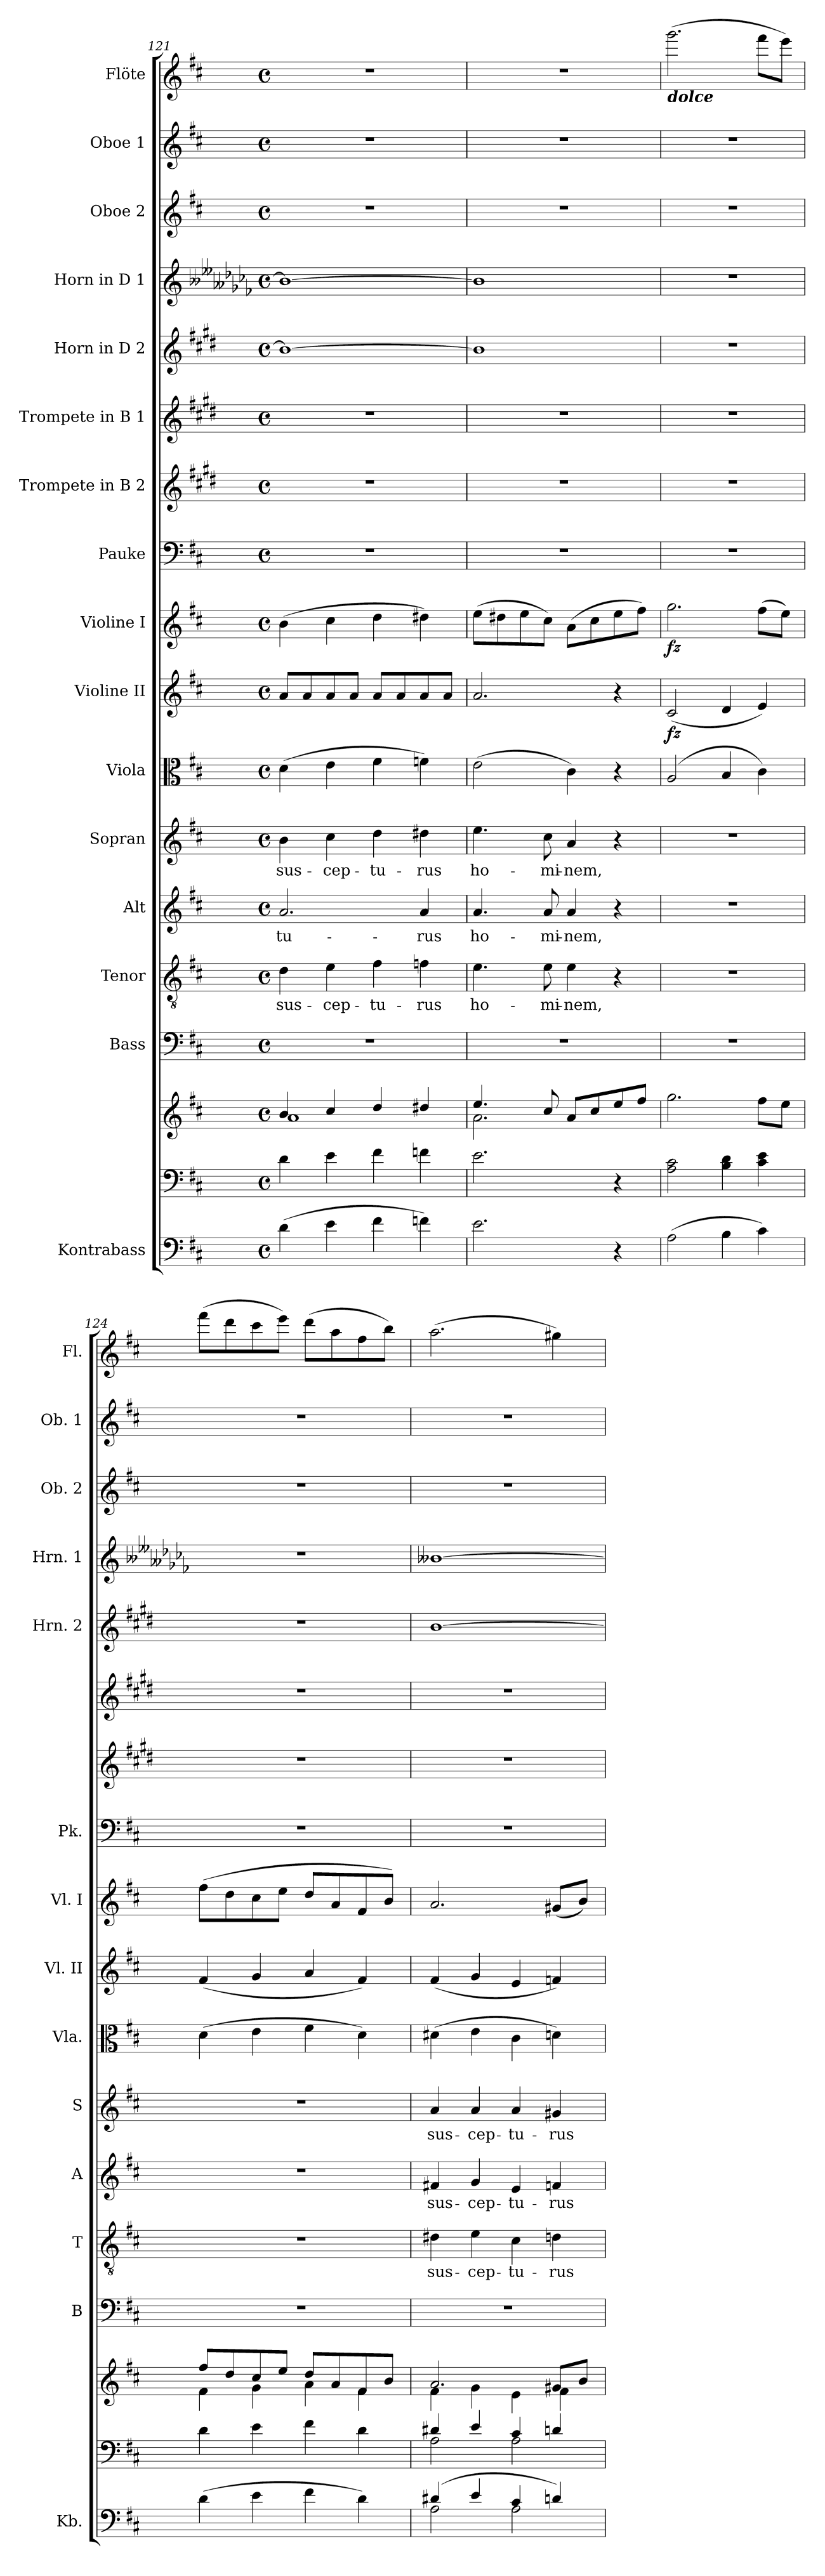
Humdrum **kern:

**kern	**kern	**kern	**kern	**kern	**text	**kern	**text	**kern	**text	**kern	**kern	**dynam	**kern	**dynam	**kern	**kern	**kern	**kern	**kern	**kern	**kern	**kern
*part17	*part16	*part16	*part15	*part14	*part14	*part13	*part13	*part12	*part12	*part11	*part10	*part10	*part9	*part9	*part8	*part7	*part6	*part5	*part4	*part3	*part2	*part1
*staff18	*staff17	*staff16	*staff15	*staff14	*staff14	*staff13	*staff13	*staff12	*staff12	*staff11	*staff10	*staff10	*staff9	*staff9	*staff8	*staff7	*staff6	*staff5	*staff4	*staff3	*staff2	*staff1
*I"Kontrabass	*	*	*I"Bass	*I"Tenor	*	*I"Alt	*	*I"Sopran	*	*I"Viola	*I"Violine II	*	*I"Violine I	*	*I"Pauke	*I"Trompete in B 2	*I"Trompete in B 1	*I"Horn in D 2	*I"Horn in D 1	*I"Oboe 2	*I"Oboe 1	*I"Flöte
*I'Kb.	*	*	*I'B	*I'T	*	*I'A	*	*I'S	*	*I'Vla.	*I'Vl. II	*	*I'Vl. I	*	*I'Pk.	*	*	*I'Hrn. 2	*I'Hrn. 1	*I'Ob. 2	*I'Ob. 1	*I'Fl.
*clefF4	*clefF4	*clefG2	*clefF4	*clefGv2	*	*clefG2	*	*clefG2	*	*clefC3	*clefG2	*	*clefG2	*	*clefF4	*clefG2	*clefG2	*clefG2	*clefG2	*clefG2	*clefG2	*clefG2
*ITrd7c12	*	*	*	*	*	*	*	*	*	*	*	*	*	*	*	*ITrd1c2	*ITrd1c2	*ITrd4c7	*ITrd-8c-12	*	*	*
*k[f#c#]	*k[f#c#]	*k[f#c#]	*k[f#c#]	*k[f#c#]	*	*k[f#c#]	*	*k[f#c#]	*	*k[f#c#]	*k[f#c#]	*	*k[f#c#]	*	*k[f#c#]	*k[f#c#]	*k[f#c#]	*k[f#c#g#]	*k[b--e--a--d-g-c-f-]	*k[f#c#]	*k[f#c#]	*k[f#c#]
*D:	*D:	*D:	*D:	*D:	*	*D:	*	*D:	*	*D:	*D:	*	*D:	*	*D:	*D:	*D:	*A:	*E--:	*D:	*D:	*D:
*M4/4	*M4/4	*M4/4	*M4/4	*M4/4	*	*M4/4	*	*M4/4	*	*M4/4	*M4/4	*	*M4/4	*	*M4/4	*M4/4	*M4/4	*M4/4	*M4/4	*M4/4	*M4/4	*M4/4
*met(c)	*met(c)	*met(c)	*met(c)	*met(c)	*	*met(c)	*	*met(c)	*	*met(c)	*met(c)	*	*met(c)	*	*met(c)	*met(c)	*met(c)	*met(c)	*met(c)	*met(c)	*met(c)	*met(c)
=121	=121	=121	=121	=121	=121	=121	=121	=121	=121	=121	=121	=121	=121	=121	=121	=121	=121	=121	=121	=121	=121	=121
*	*	*^	*	*	*	*	*	*	*	*	*	*	*	*	*	*	*	*	*	*	*	*
!	!	!	!	!	!	!LO:LY:b	!	!LO:LY:b	!	!LO:LY:b	!	!	!	!	!	!	!	!	!	!	!	!	!
(>4D\	4d\	4b/	1a	1r	4d\	sus-	2.a/	-tu-	4b\	sus-	(>4d\	8a/L	.	(>4b\	.	1r	1r	1r	1e_	1bb--_	1r	1r	1r
.	.	.	.	.	.	.	.	.	.	.	.	8a/	.	.	.	.	.	.	.	.	.	.	.
!	!	!	!	!	!	!LO:LY:b	!	!	!	!LO:LY:b	!	!	!	!	!	!	!	!	!	!	!	!	!
4E\	4e\	4cc#/	.	.	4e\	-cep-	.	.	4cc#\	-cep-	4e\	8a/	.	4cc#\	.	.	.	.	.	.	.	.	.
.	.	.	.	.	.	.	.	.	.	.	.	8a/J	.	.	.	.	.	.	.	.	.	.	.
!	!	!	!	!	!	!LO:LY:b	!	!	!	!LO:LY:b	!	!	!	!	!	!	!	!	!	!	!	!	!
4F#\	4f#\	4dd/	.	.	4f#\	-tu-	.	.	4dd\	-tu-	4f#\	8a/L	.	4dd\	.	.	.	.	.	.	.	.	.
.	.	.	.	.	.	.	.	.	.	.	.	8a/	.	.	.	.	.	.	.	.	.	.	.
!	!	!	!	!	!	!LO:LY:b	!	!LO:LY:b	!	!LO:LY:b	!	!	!	!	!	!	!	!	!	!	!	!	!
4Fn\)	4fn\	4dd#X/	.	.	4fn\	-rus	4a/	-rus	4dd#X\	-rus	4fn\)	8a/	.	4dd#X\)	.	.	.	.	.	.	.	.	.
.	.	.	.	.	.	.	.	.	.	.	.	8a/J	.	.	.	.	.	.	.	.	.	.	.
=122	=122	=122	=122	=122	=122	=122	=122	=122	=122	=122	=122	=122	=122	=122	=122	=122	=122	=122	=122	=122	=122	=122	=122
!	!	!	!	!	!	!LO:LY:b	!	!LO:LY:b	!	!LO:LY:b	!	!	!	!	!	!	!	!	!	!	!	!	!
2.E\	2.e\	4.ee/	2.a\	1r	4.e\	ho-	4.a/	ho-	4.ee\	ho-	(>2e\	2.a/	.	(>8ee\L	.	1r	1r	1r	1e]	1bb--]	1r	1r	1r
.	.	.	.	.	.	.	.	.	.	.	.	.	.	8dd#X\	.	.	.	.	.	.	.	.	.
.	.	.	.	.	.	.	.	.	.	.	.	.	.	8ee\	.	.	.	.	.	.	.	.	.
!	!	!	!	!	!	!LO:LY:b	!	!LO:LY:b	!	!LO:LY:b	!	!	!	!	!	!	!	!	!	!	!	!	!
.	.	8cc#/	.	.	8e\	-mi-	8a/	-mi-	8cc#\	-mi-	.	.	.	8cc#\J)	.	.	.	.	.	.	.	.	.
!	!	!	!	!	!	!LO:LY:b	!	!LO:LY:b	!	!LO:LY:b	!	!	!	!	!	!	!	!	!	!	!	!	!
.	.	8a/L	.	.	4e\	-nem,	4a/	-nem,	4a/	-nem,	4c#\)	.	.	(>8a\L	.	.	.	.	.	.	.	.	.
.	.	8cc#/	.	.	.	.	.	.	.	.	.	.	.	8cc#\	.	.	.	.	.	.	.	.	.
4r	4r	8ee/	4ryy	.	4r	.	4r	.	4r	.	4r	4r	.	8ee\	.	.	.	.	.	.	.	.	.
.	.	8ff#/J	.	.	.	.	.	.	.	.	.	.	.	8ff#\J)	.	.	.	.	.	.	.	.	.
*	*	*v	*v	*	*	*	*	*	*	*	*	*	*	*	*	*	*	*	*	*	*	*	*
=123	=123	=123	=123	=123	=123	=123	=123	=123	=123	=123	=123	=123	=123	=123	=123	=123	=123	=123	=123	=123	=123	=123
!	!	!	!	!	!	!	!	!	!	!	!	!	!	!	!	!	!	!	!	!	!	!LO:TX:b:Bi:t=dolce
!	!	!	!	!	!	!	!	!	!	!	!	!LO:DY:b	!	!LO:DY:b	!	!	!	!	!	!	!	!
(>2AA\	2A\ 2c#\	2.gg\	1r	1r	.	1r	.	1r	.	(<2A/	(<2c#/	fz	2.gg\	fz	1r	1r	1r	1r	1r	1r	1r	(>2.ggg\
4BB\	4B\ 4d\	.	.	.	.	.	.	.	.	4B/	4d/	.	.	.	.	.	.	.	.	.	.	.
4C#\)	4c#\ 4e\	8ff#\L	.	.	.	.	.	.	.	4c#\)	4e/)	.	(>8ff#\L	.	.	.	.	.	.	.	.	8fff#\L
.	.	8ee\J	.	.	.	.	.	.	.	.	.	.	8ee\J)	.	.	.	.	.	.	.	.	8eee\J)
=124	=124	=124	=124	=124	=124	=124	=124	=124	=124	=124	=124	=124	=124	=124	=124	=124	=124	=124	=124	=124	=124	=124
*	*	*^	*	*	*	*	*	*	*	*	*	*	*	*	*	*	*	*	*	*	*	*
(>4D\	4d\	8ff#/L	4f#\	1r	1r	.	1r	.	1r	.	(>4d\	(<4f#/	.	(>8ff#\L	.	1r	1r	1r	1r	1r	1r	1r	(>8fff#\L
.	.	8dd/	.	.	.	.	.	.	.	.	.	.	.	8dd\	.	.	.	.	.	.	.	.	8ddd\
4E\	4e\	8cc#/	4g\	.	.	.	.	.	.	.	4e\	4g/	.	8cc#\	.	.	.	.	.	.	.	.	8ccc#\
.	.	8ee/J	.	.	.	.	.	.	.	.	.	.	.	8ee\J	.	.	.	.	.	.	.	.	8eee\J)
4F#\	4f#\	8dd/L	4a\	.	.	.	.	.	.	.	4f#\	4a/	.	8dd/L	.	.	.	.	.	.	.	.	(>8ddd\L
.	.	8a/	.	.	.	.	.	.	.	.	.	.	.	8a/	.	.	.	.	.	.	.	.	8aa\
4D\)	4d\	8f#/	4f#\	.	.	.	.	.	.	.	4d\)	4f#/)	.	8f#/	.	.	.	.	.	.	.	.	8ff#\
.	.	8b/J	.	.	.	.	.	.	.	.	.	.	.	8b/J)	.	.	.	.	.	.	.	.	8bb\J)
=125	=125	=125	=125	=125	=125	=125	=125	=125	=125	=125	=125	=125	=125	=125	=125	=125	=125	=125	=125	=125	=125	=125	=125
*^	*^	*	*	*	*	*	*	*	*	*	*	*	*	*	*	*	*	*	*	*	*	*	*
!	!	!	!	!	!	!	!	!LO:LY:b	!	!LO:LY:b	!	!LO:LY:b	!	!	!	!	!	!	!	!	!	!	!	!	!
(4D#X/	2AA\	4d#X/	2A\	2.a/	4f#\	1r	4d#X\	sus-	4f#X/	sus-	4a/	sus-	(>4d#X\	(<4f#/	.	2.a/	.	1r	1r	1r	[1e	[1bb--	1r	1r	(>2.aa\
!	!	!	!	!	!	!	!	!LO:LY:b	!	!LO:LY:b	!	!LO:LY:b	!	!	!	!	!	!	!	!	!	!	!	!	!
4E/	.	4e/	.	.	4g\	.	4e\	-cep-	4g/	-cep-	4a/	-cep-	4e\	4g/	.	.	.	.	.	.	.	.	.	.	.
!	!	!	!	!	!	!	!	!LO:LY:b	!	!LO:LY:b	!	!LO:LY:b	!	!	!	!	!	!	!	!	!	!	!	!	!
4C#/	2AA\	4c#/	2A\	.	4e\	.	4c#\	-tu-	4e/	-tu-	4a/	-tu-	4c#\	4e/	.	.	.	.	.	.	.	.	.	.	.
!	!	!	!	!	!	!	!	!LO:LY:b	!	!LO:LY:b	!	!LO:LY:b	!	!	!	!	!	!	!	!	!	!	!	!	!
4Dn/)	.	4dn/	.	8g#X/L	4f#\	.	4dn\	-rus	4fn/	-rus	4g#X/	-rus	4dn\)	4fn/)	.	(<8g#X/L	.	.	.	.	.	.	.	.	4gg#X\)
.	.	.	.	8b/J	.	.	.	.	.	.	.	.	.	.	.	8b/J)	.	.	.	.	.	.	.	.	.
*v	*v	*	*	*	*	*	*	*	*	*	*	*	*	*	*	*	*	*	*	*	*	*	*	*	*
*	*v	*v	*	*	*	*	*	*	*	*	*	*	*	*	*	*	*	*	*	*	*	*	*	*
*	*	*v	*v	*	*	*	*	*	*	*	*	*	*	*	*	*	*	*	*	*	*	*	*
=	=	=	=	=	=	=	=	=	=	=	=	=	=	=	=	=	=	=	=	=	=	=
*-	*-	*-	*-	*-	*-	*-	*-	*-	*-	*-	*-	*-	*-	*-	*-	*-	*-	*-	*-	*-	*-	*-
